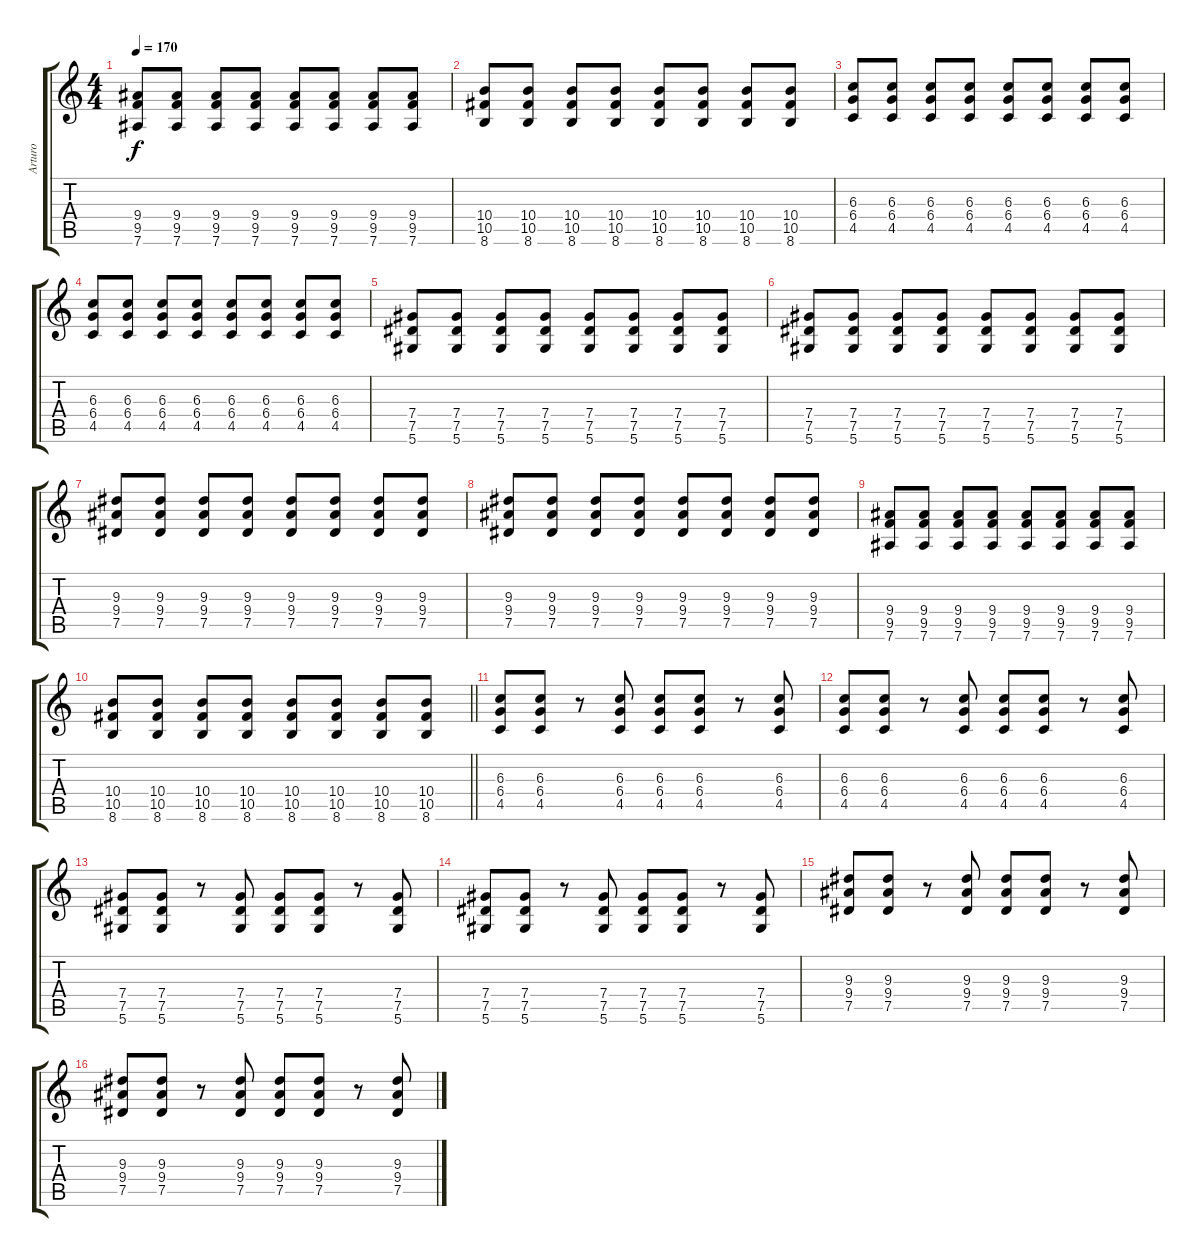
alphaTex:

\track ("Arturo" "Arturo") {instrument distortionguitar}
\staff {score tabs}
\tuning (Eb4 Bb3 Gb3 Db3 Ab2 Eb2) {hide}
\ts (4 4)
\tempo 170
\clef g2
\ks c
(9.4 9.5 7.6).8{dy f} (9.4 9.5 7.6).8 (9.4 9.5 7.6).8 (9.4 9.5 7.6).8 (9.4 9.5 7.6).8 (9.4 9.5 7.6).8 (9.4 9.5 7.6).8 (9.4 9.5 7.6).8 |
(10.4 10.5 8.6).8 (10.4 10.5 8.6).8 (10.4 10.5 8.6).8 (10.4 10.5 8.6).8 (10.4 10.5 8.6).8 (10.4 10.5 8.6).8 (10.4 10.5 8.6).8 (10.4 10.5 8.6).8 |
(6.3 6.4 4.5).8 (6.3 6.4 4.5).8 (6.3 6.4 4.5).8 (6.3 6.4 4.5).8 (6.3 6.4 4.5).8 (6.3 6.4 4.5).8 (6.3 6.4 4.5).8 (6.3 6.4 4.5).8 |
(6.3 6.4 4.5).8 (6.3 6.4 4.5).8 (6.3 6.4 4.5).8 (6.3 6.4 4.5).8 (6.3 6.4 4.5).8 (6.3 6.4 4.5).8 (6.3 6.4 4.5).8 (6.3 6.4 4.5).8 |
(7.4 7.5 5.6).8 (7.4 7.5 5.6).8 (7.4 7.5 5.6).8 (7.4 7.5 5.6).8 (7.4 7.5 5.6).8 (7.4 7.5 5.6).8 (7.4 7.5 5.6).8 (7.4 7.5 5.6).8 |
(7.4 7.5 5.6).8 (7.4 7.5 5.6).8 (7.4 7.5 5.6).8 (7.4 7.5 5.6).8 (7.4 7.5 5.6).8 (7.4 7.5 5.6).8 (7.4 7.5 5.6).8 (7.4 7.5 5.6).8 |
(9.3 9.4 7.5).8 (9.3 9.4 7.5).8 (9.3 9.4 7.5).8 (9.3 9.4 7.5).8 (9.3 9.4 7.5).8 (9.3 9.4 7.5).8 (9.3 9.4 7.5).8 (9.3 9.4 7.5).8 |
(9.3 9.4 7.5).8 (9.3 9.4 7.5).8 (9.3 9.4 7.5).8 (9.3 9.4 7.5).8 (9.3 9.4 7.5).8 (9.3 9.4 7.5).8 (9.3 9.4 7.5).8 (9.3 9.4 7.5).8 |
(9.4 9.5 7.6).8 (9.4 9.5 7.6).8 (9.4 9.5 7.6).8 (9.4 9.5 7.6).8 (9.4 9.5 7.6).8 (9.4 9.5 7.6).8 (9.4 9.5 7.6).8 (9.4 9.5 7.6).8 |
\barLineRight lightlight
(10.4 10.5 8.6).8 (10.4 10.5 8.6).8 (10.4 10.5 8.6).8 (10.4 10.5 8.6).8 (10.4 10.5 8.6).8 (10.4 10.5 8.6).8 (10.4 10.5 8.6).8 (10.4 10.5 8.6).8 |
(6.3 6.4 4.5).8 (6.3 6.4 4.5).8 r.8 (6.3 6.4 4.5).8 (6.3 6.4 4.5).8 (6.3 6.4 4.5).8 r.8 (6.3 6.4 4.5).8 |
(6.3 6.4 4.5).8 (6.3 6.4 4.5).8 r.8 (6.3 6.4 4.5).8 (6.3 6.4 4.5).8 (6.3 6.4 4.5).8 r.8 (6.3 6.4 4.5).8 |
(7.4 7.5 5.6).8 (7.4 7.5 5.6).8 r.8 (7.4 7.5 5.6).8 (7.4 7.5 5.6).8 (7.4 7.5 5.6).8 r.8 (7.4 7.5 5.6).8 |
(7.4 7.5 5.6).8 (7.4 7.5 5.6).8 r.8 (7.4 7.5 5.6).8 (7.4 7.5 5.6).8 (7.4 7.5 5.6).8 r.8 (7.4 7.5 5.6).8 |
(9.3 9.4 7.5).8 (9.3 9.4 7.5).8 r.8 (9.3 9.4 7.5).8 (9.3 9.4 7.5).8 (9.3 9.4 7.5).8 r.8 (9.3 9.4 7.5).8 |
(9.3 9.4 7.5).8 (9.3 9.4 7.5).8 r.8 (9.3 9.4 7.5).8 (9.3 9.4 7.5).8 (9.3 9.4 7.5).8 r.8 (9.3 9.4 7.5).8
